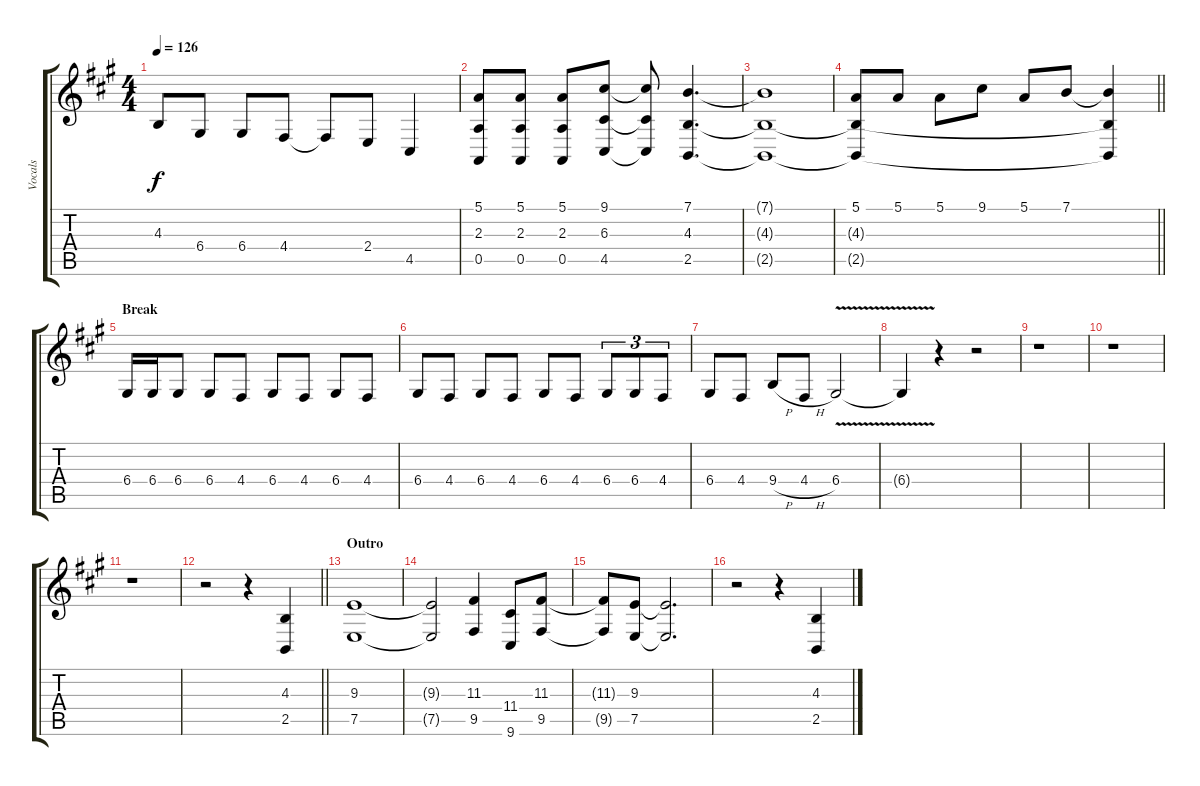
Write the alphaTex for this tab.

\track ("Vocals" "Vocals") {instrument lead6voice}
\staff {score tabs}
\tuning (E4 B3 G3 D3 A2 E2) {hide}
\ts (4 4)
\tempo 126
\clef g2
\ks a
4.3.8{dy f} 6.4.8 6.4.8 4.4.8 4.4{t}.8 2.4.8 4.5.4 |
(5.1 2.3 0.5).8 (5.1 2.3 0.5).8 (5.1 2.3 0.5).8 (9.1 6.3 4.5).8 (9.1{t} 6.3{t} 4.5{t}).8 (7.1 4.3 2.5).4{d} |
(7.1{t} 4.3{t} 2.5{t}).1 |
\barLineRight lightlight
(5.1 4.3{t} 2.5{t}).8 5.1.8 5.1.8 9.1.8 5.1.8 7.1.8 (7.1{t} 4.3{t} 2.5{t}).4 |
\section ("" "Break")
6.4.16 6.4.16 6.4.8 6.4.8 4.4.8 6.4.8 4.4.8 6.4.8 4.4.8 |
6.4.8 4.4.8 6.4.8 4.4.8 6.4.8 4.4.8 6.4.8{tu (3 2)} 6.4.8{tu (3 2)} 4.4.8{tu (3 2)} |
6.4.8 4.4.8 9.4{h}.8 4.4{h}.8 6.4{v}.2 |
6.4{t}.4 r.4 r.2 |
r.1 |
r.1 |
r.1 |
\barLineRight lightlight
r.2 r.4 (4.3 2.5).4 |
\section ("" "Outro")
(9.3 7.5).1 |
(9.3{t} 7.5{t}).2 (11.3 9.5).4 (11.4 9.6).8 (11.3 9.5).8 |
(11.3{t} 9.5{t}).8 (9.3 7.5).8 (9.3{t} 7.5{t}).2{d} |
r.2 r.4 (4.3 2.5).4
